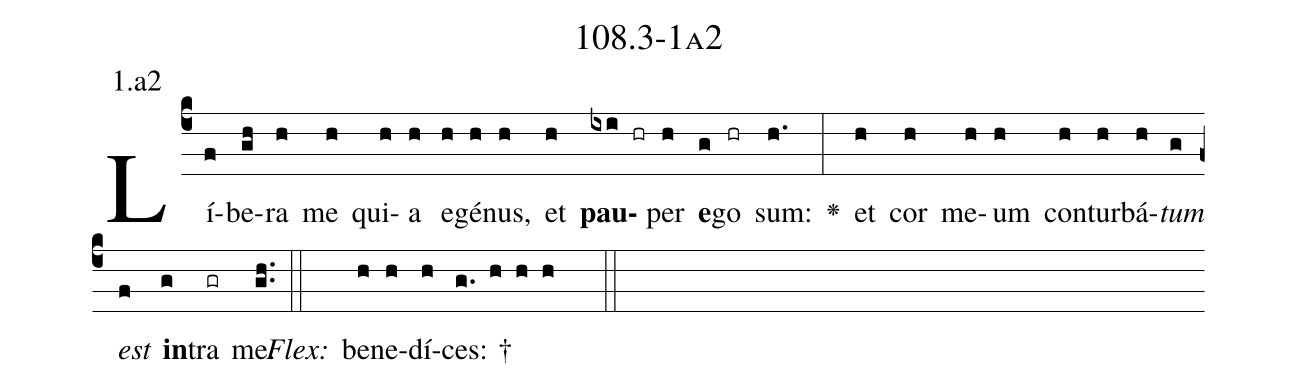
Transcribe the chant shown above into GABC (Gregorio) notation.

name: 108.3-1a2;
annotation: 1.a2;
%%
(c4)Lí(f)be(gh)ra(h) me(h) qui(h)a(h) e(h)gé(h)nus,(h) et(h) <b>pau</b>(ixi hr)per(h) <b>e</b>(g)go(hr) sum:(h.) <v>\greheightstar</v>(:) et(h) cor(h) me(h)um(h) con(h)tur(h)bá(h)<i>tum</i>(g) <i>est</i>(f) <b>in</b>(g)tra(gr) me.(gh..) (::)
<i>Flex:</i>()  be(h)ne(h)dí(h)ces: †(g. h h h  ::)

%E(h) u(h) o(g) u(f) a(g) e.(gh..) (::)
